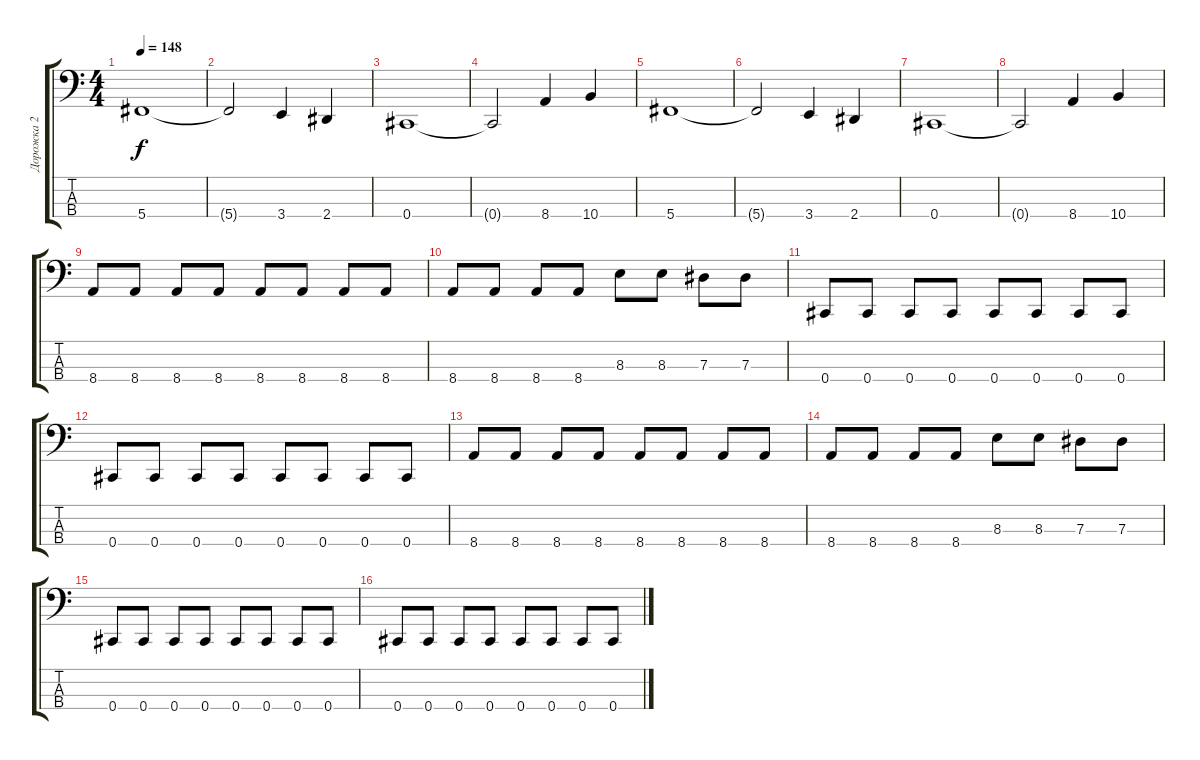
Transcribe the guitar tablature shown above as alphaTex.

\track ("Дорожка 2" "Дорожка 2") {instrument electricbassfinger}
\staff {score tabs}
\tuning (Gb2 Db2 Ab1 Db1) {hide}
\ts (4 4)
\tempo 148
\clef f4
\ks c
5.4.1{dy f} |
5.4{t}.2 3.4.4 2.4.4 |
0.4.1 |
0.4{t}.2 8.4.4 10.4.4 |
5.4.1 |
5.4{t}.2 3.4.4 2.4.4 |
0.4.1 |
0.4{t}.2 8.4.4 10.4.4 |
8.4.8 8.4.8 8.4.8 8.4.8 8.4.8 8.4.8 8.4.8 8.4.8 |
8.4.8 8.4.8 8.4.8 8.4.8 8.3.8 8.3.8 7.3.8 7.3.8 |
0.4.8 0.4.8 0.4.8 0.4.8 0.4.8 0.4.8 0.4.8 0.4.8 |
0.4.8 0.4.8 0.4.8 0.4.8 0.4.8 0.4.8 0.4.8 0.4.8 |
8.4.8 8.4.8 8.4.8 8.4.8 8.4.8 8.4.8 8.4.8 8.4.8 |
8.4.8 8.4.8 8.4.8 8.4.8 8.3.8 8.3.8 7.3.8 7.3.8 |
0.4.8 0.4.8 0.4.8 0.4.8 0.4.8 0.4.8 0.4.8 0.4.8 |
0.4.8 0.4.8 0.4.8 0.4.8 0.4.8 0.4.8 0.4.8 0.4.8
